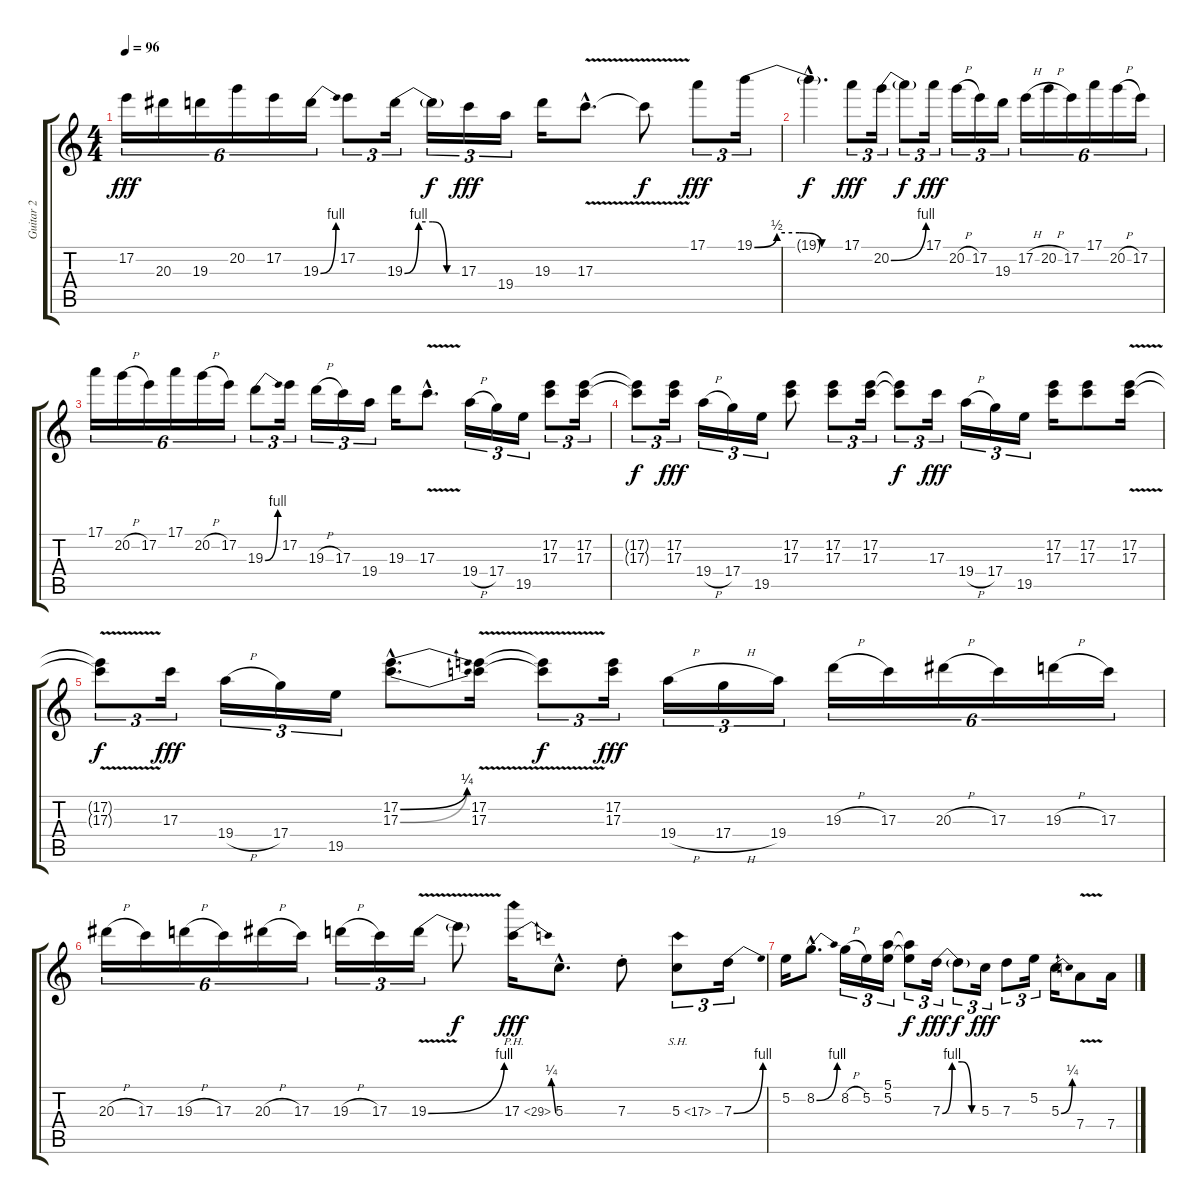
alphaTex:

\track ("Guitar 2" "Guitar 2") {instrument distortionguitar}
\staff {score tabs}
\tuning (E4 B3 G3 D3 A2 E2) {hide}
\ts (4 4)
\tempo 96
\clef g2
\ks c
17.2.16{tu (6 4) dy fff} 20.3.16{tu (6 4)} 19.3.16{tu (6 4)} 20.2.16{tu (6 4)} 17.2.16{tu (6 4)} 19.3{be (bend 0 0 60 4)}.16{tu (6 4)} 17.2.8{tu (3 2)} 19.3{be (custom 0 0 15 4 30 4 45 0 60 0)}.16{tu (3 2)} 19.3{t}.16{tu (3 2) dy f} 17.3.16{tu (3 2) dy fff} 19.4.16{tu (3 2)} 19.3.16 17.3{v hac}.8{d} 17.3{t}.8{dy f} 17.1.8{tu (3 2) dy fff} 19.1{be (custom 0 0 15 2 30 2 45 0 60 0)}.16{tu (3 2)} |
19.1{hac t}.4{d dy f} 17.1.8{tu (3 2) dy fff} 20.2{be (bend 0 0 60 4)}.16{tu (3 2)} 20.2{t}.8{tu (3 2) dy f} 17.1.16{tu (3 2) dy fff} 20.2{h}.16{tu (3 2)} 17.2.16{tu (3 2)} 19.3.16{tu (3 2)} 17.2{h}.16{tu (6 4)} 20.2{h}.16{tu (6 4)} 17.2.16{tu (6 4)} 17.1.16{tu (6 4)} 20.2{h}.16{tu (6 4)} 17.2.16{tu (6 4)} |
17.1.16{tu (6 4)} 20.2{h}.16{tu (6 4)} 17.2.16{tu (6 4)} 17.1.16{tu (6 4)} 20.2{h}.16{tu (6 4)} 17.2.16{tu (6 4)} 19.3{be (bend 0 0 60 4)}.8{tu (3 2)} 17.2.16{tu (3 2)} 19.3{h}.16{tu (3 2)} 17.3.16{tu (3 2)} 19.4.16{tu (3 2)} 19.3.16 17.3{v hac}.8{d} 19.4{h}.16{tu (3 2)} 17.4.16{tu (3 2)} 19.5.16{tu (3 2)} (17.2 17.3).8{tu (3 2)} (17.2 17.3).16{tu (3 2)} |
(17.2{t} 17.3{t}).8{tu (3 2) dy f} (17.2 17.3).16{tu (3 2) dy fff} 19.4{h}.16{tu (3 2)} 17.4.16{tu (3 2)} 19.5.16{tu (3 2)} (17.2 17.3).8 (17.2 17.3).8{tu (3 2)} (17.2 17.3).16{tu (3 2)} (17.2{t} 17.3{t}).8{tu (3 2) dy f} 17.3.16{tu (3 2) dy fff} 19.4{h}.16{tu (3 2)} 17.4.16{tu (3 2)} 19.5.16{tu (3 2)} (17.2 17.3).16 (17.2 17.3).8 (17.2{v} 17.3{v}).16 |
(17.2{t} 17.3{t}).8{tu (3 2) dy f} 17.3.16{tu (3 2) dy fff} 19.4{h}.16{tu (3 2)} 17.4.16{tu (3 2)} 19.5.16{tu (3 2)} (17.2{be (bend 0 0 60 1) hac} 17.3{be (bend 0 0 60 1) hac}).8{d} (17.2{v} 17.3{v}).16 (17.2{t} 17.3{t}).8{tu (3 2) dy f} (17.2 17.3).16{tu (3 2) dy fff} 19.4{h}.16{tu (3 2)} 17.4{h}.16{tu (3 2)} 19.4.16{tu (3 2)} 19.3{h}.16{tu (6 4)} 17.3.16{tu (6 4)} 20.3{h}.16{tu (6 4)} 17.3.16{tu (6 4)} 19.3{h}.16{tu (6 4)} 17.3.16{tu (6 4)} |
20.3{h}.16{tu (6 4)} 17.3.16{tu (6 4)} 19.3{h}.16{tu (6 4)} 17.3.16{tu (6 4)} 20.3{h}.16{tu (6 4)} 17.3.16{tu (6 4)} 19.3{h}.16{tu (3 2)} 17.3.16{tu (3 2)} 19.3{be (bend 0 0 60 4) v}.16{tu (3 2)} 19.3{t}.8{dy f} 17.3{be (bend 0 0 60 1) ph 12}.16{dy fff} 5.3{hac}.8{d} 7.3{st}.8 5.3{sh 12}.8{tu (3 2)} 7.3{be (bend 0 0 60 4)}.16{tu (3 2)} |
5.2.16 8.2{be (bend 0 0 60 4) hac}.8{d} 8.2{h}.16{tu (3 2)} 5.2.16{tu (3 2)} (5.1 5.2).16{tu (3 2)} (5.1{t} 5.2{t}).8{tu (3 2) dy f} 7.3{be (custom 0 0 15 4 30 4 45 0 60 0)}.16{tu (3 2) dy fff} 7.3{t}.8{tu (3 2) dy f} 5.3.16{tu (3 2) dy fff} 7.3.8{tu (3 2)} 5.2.16{tu (3 2)} 5.3{be (bend 0 0 60 1)}.16 7.4{v}.8 7.4.16
